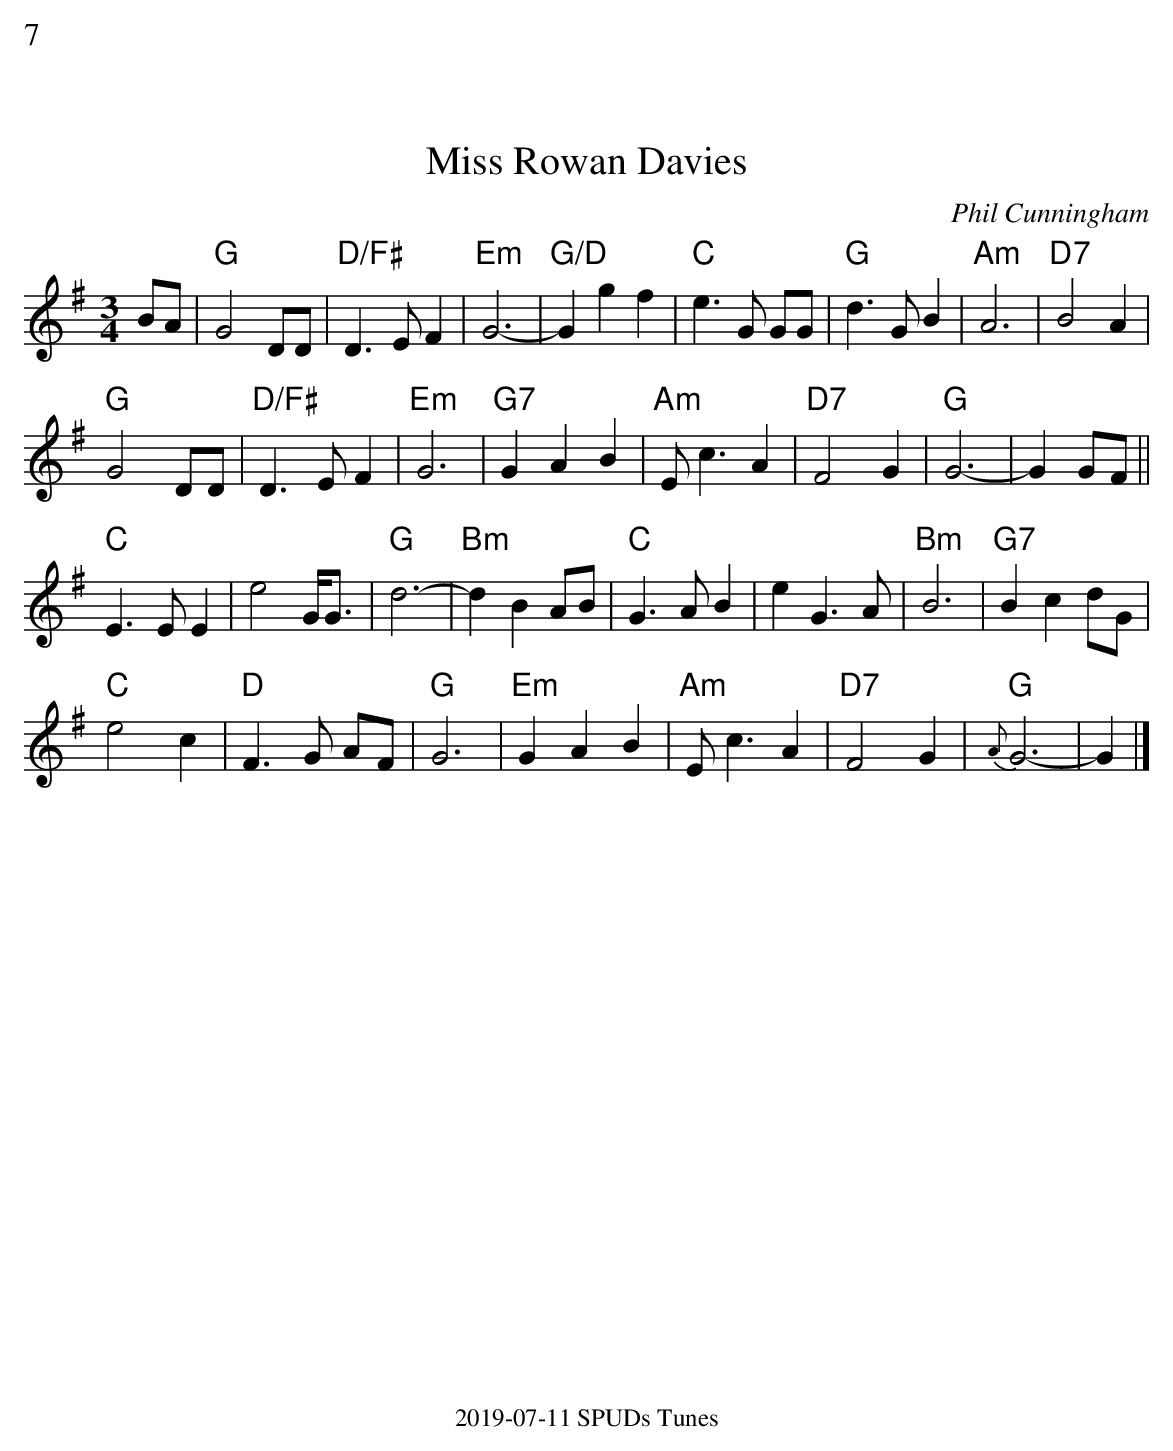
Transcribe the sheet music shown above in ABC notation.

X:1
%%text 7
T: Miss Rowan Davies
C: Phil Cunningham
M: 3/4
L: 1/8
K: G
BA|"G"G4DD  | "D/F#"D3EF2 |"Em" G6-|"G/D"G2g2f2 |"C" e3G GG |"G" d3GB2 | "Am"A6  | "D7"B4A2 |
"G"G4DD  |"D/F#" D3EF2 |"Em" G6 | "G7"G2A2B2 |"Am" Ec3A2 |"D7" F4G2  | "G"G6- | G2 GF||
"C"E3 E E2 | e4G<G |"G" d6- |"Bm" d2B2AB | "C"G3AB2 | e2G3A | "Bm"B6 | "G7"B2c2dG |
"C"e4c2  | "D"F3G AF | "G"G6|"Em" G2A2B2 | "Am"Ec3A2 | "D7"F4G2  | "G"{A}G6- | G2 |]
